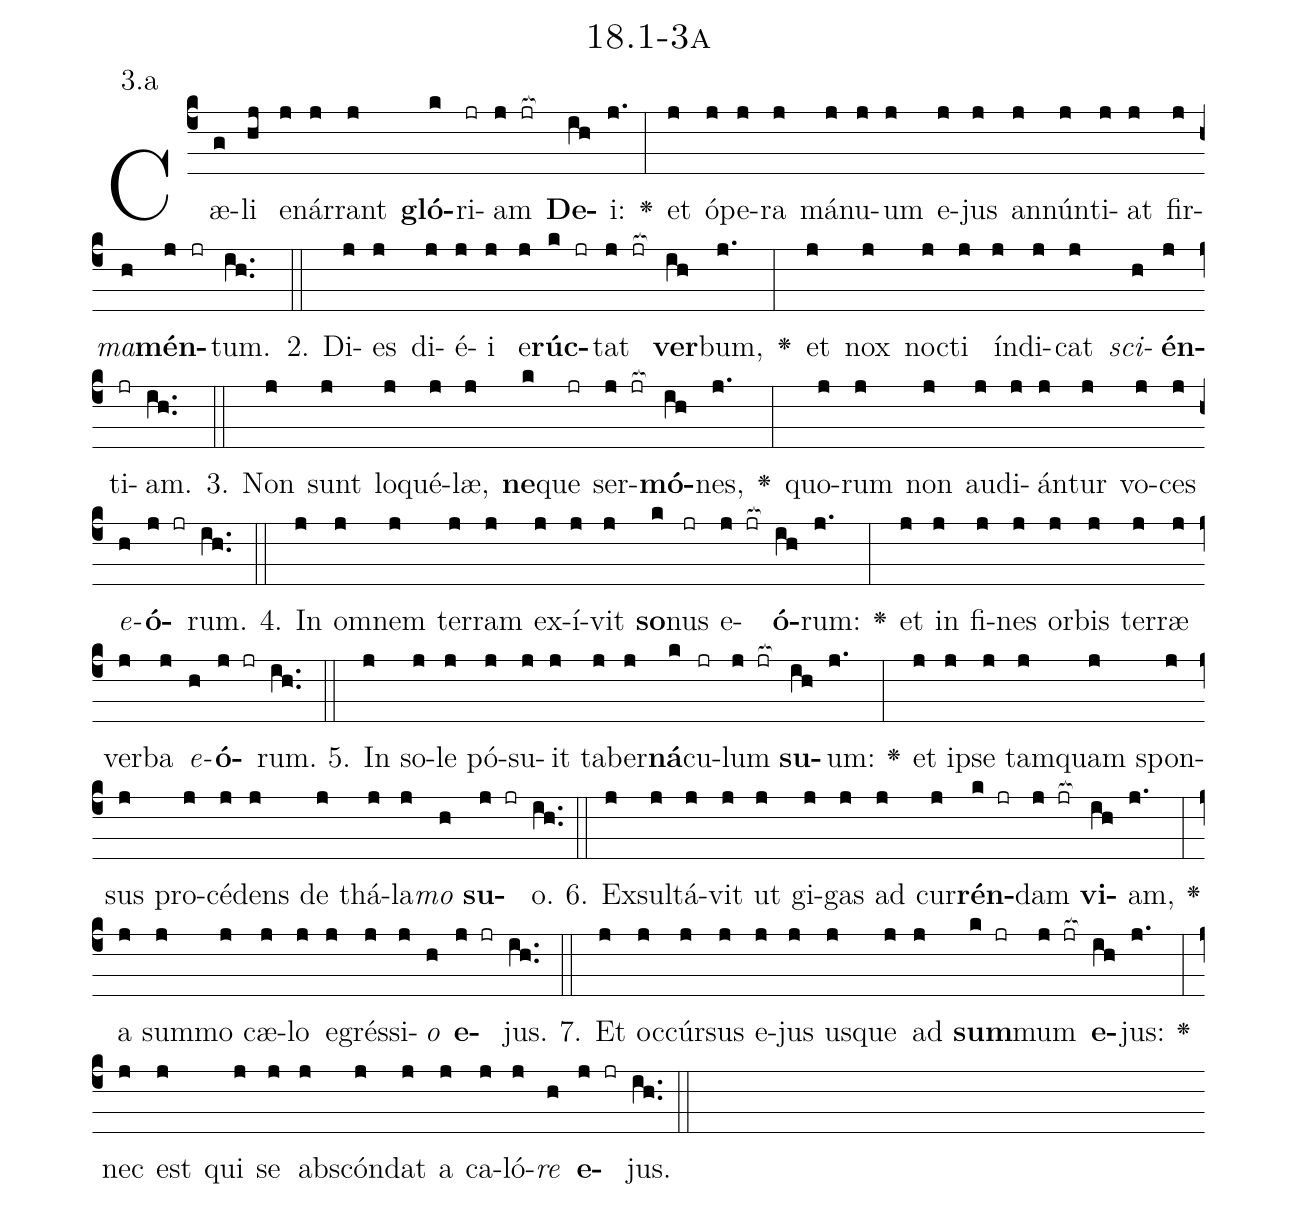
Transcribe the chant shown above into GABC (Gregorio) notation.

name: 18.1-3a;
annotation: 3.a;
%%
(c4)Cæ(g)li(hj) e(j)nár(j)rant(j) <b>gló</b>(k)ri(jr)am(j jr[ocb:1{]) <b>De</b>(ih[ocb:0}])i:(j.) <v>\greheightstar</v>(:) et(j) ó(j)pe(j)ra(j) má(j)nu(j)um(j) e(j)jus(j) an(j)nún(j)ti(j)at(j) fir(j)<i>ma</i>(h)<b>mén</b>(j jr)tum.(ih..) (::)
2. Di(j)es(j) di(j)é(j)i(j) e(j)<b>rúc</b>(k jr)tat(j jr[ocb:1{]) <b>ver</b>(ih[ocb:0}])bum,(j.) <v>\greheightstar</v>(:) et(j) nox(j) noc(j)ti(j) ín(j)di(j)cat(j) <i>sci</i>(h)<b>én</b>(j)ti(jr)am.(ih..) (::)
3. Non(j) sunt(j) lo(j)qué(j)læ,(j) <b>ne</b>(k)que(jr) ser(j jr[ocb:1{])<b>mó</b>(ih[ocb:0}])nes,(j.) <v>\greheightstar</v>(:) quo(j)rum(j) non(j) au(j)di(j)án(j)tur(j) vo(j)ces(j) <i>e</i>(h)<b>ó</b>(j jr)rum.(ih..) (::)
4. In(j) om(j)nem(j) ter(j)ram(j) ex(j)í(j)vit(j) <b>so</b>(k)nus(jr) e(j jr[ocb:1{])<b>ó</b>(ih[ocb:0}])rum:(j.) <v>\greheightstar</v>(:) et(j) in(j) fi(j)nes(j) or(j)bis(j) ter(j)ræ(j) ver(j)ba(j) <i>e</i>(h)<b>ó</b>(j jr)rum.(ih..) (::)
5. In(j) so(j)le(j) pó(j)su(j)it(j) ta(j)ber(j)<b>ná</b>(k)cu(jr)lum(j jr[ocb:1{]) <b>su</b>(ih[ocb:0}])um:(j.) <v>\greheightstar</v>(:) et(j) ip(j)se(j) tam(j)quam(j) spon(j)sus(j) pro(j)cé(j)dens(j) de(j) thá(j)la(j)<i>mo</i>(h) <b>su</b>(j jr)o.(ih..) (::)
6. Ex(j)sul(j)tá(j)vit(j) ut(j) gi(j)gas(j) ad(j) cur(j)<b>rén</b>(k jr)dam(j jr[ocb:1{]) <b>vi</b>(ih[ocb:0}])am,(j.) <v>\greheightstar</v>(:) a(j) sum(j)mo(j) cæ(j)lo(j) e(j)grés(j)si(j)<i>o</i>(h) <b>e</b>(j jr)jus.(ih..) (::)
7. Et(j) oc(j)cúr(j)sus(j) e(j)jus(j) us(j)que(j) ad(j) <b>sum</b>(k jr)mum(j jr[ocb:1{]) <b>e</b>(ih[ocb:0}])jus:(j.) <v>\greheightstar</v>(:) nec(j) est(j) qui(j) se(j) abs(j)cón(j)dat(j) a(j) ca(j)ló(j)<i>re</i>(h) <b>e</b>(j jr)jus.(ih..) (::)
